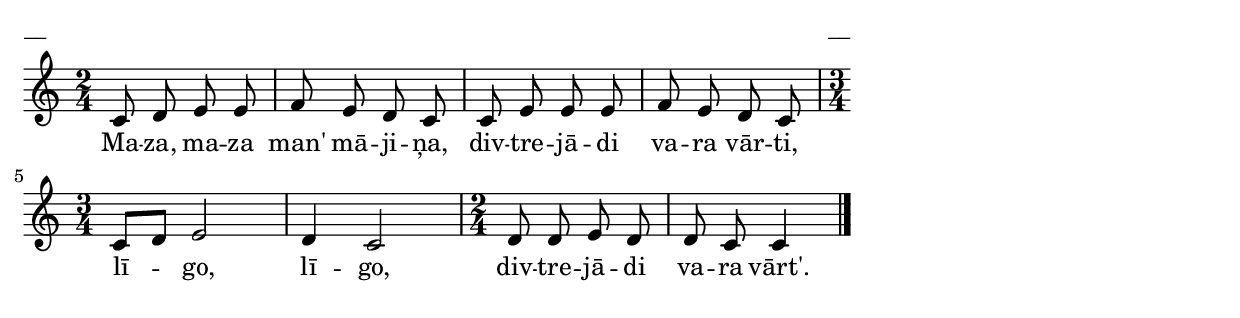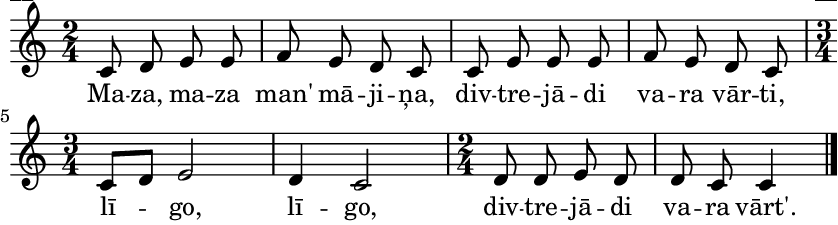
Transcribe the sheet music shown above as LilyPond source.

\version "2.13.18"
#(ly:set-option 'crop #t)

%\header {
%    title = "Maza, maza man' mājiņa", AA lapas, Jāņi
%}
\paper {
line-width = 14\cm
left-margin = 0.4\cm
between-system-padding = 0.1\cm
between-system-space = 0.1\cm
}
\layout {
indent = #0
ragged-last = ##f
}

voiceA = \relative c' {
\clef "treble"
\key c \major
\time 2/4
c8 d e e | f e d c | c e e e | f e d c |
\time 3/4
c8[ d] e2 | d4 c2 |
\time 2/4
d8 d e d | d c c4 
\bar "|."
} 

lyricA = \lyricmode {
Ma -- za, ma -- za man'  mā -- ji -- ņa, 
div -- tre -- jā -- di va -- ra vār -- ti, 
lī -- go, lī -- go, 
div -- tre -- jā -- di va -- ra vārt'.
} 

fullScore = <<
\new Staff {
<<
\new Voice = "voiceA" { \oneVoice \autoBeamOff \voiceA }
\new Lyrics \lyricsto "voiceA" \lyricA
>>
}
>>

\score {
\fullScore
\header { piece = "__" opus = "__" }
}
\markup { \with-color #(x11-color 'white) \sans \smaller "__" }
\score {
\unfoldRepeats
\fullScore
\midi {
\context { \Staff \remove "Staff_performer" }
\context { \Voice \consists "Staff_performer" }
}
}


